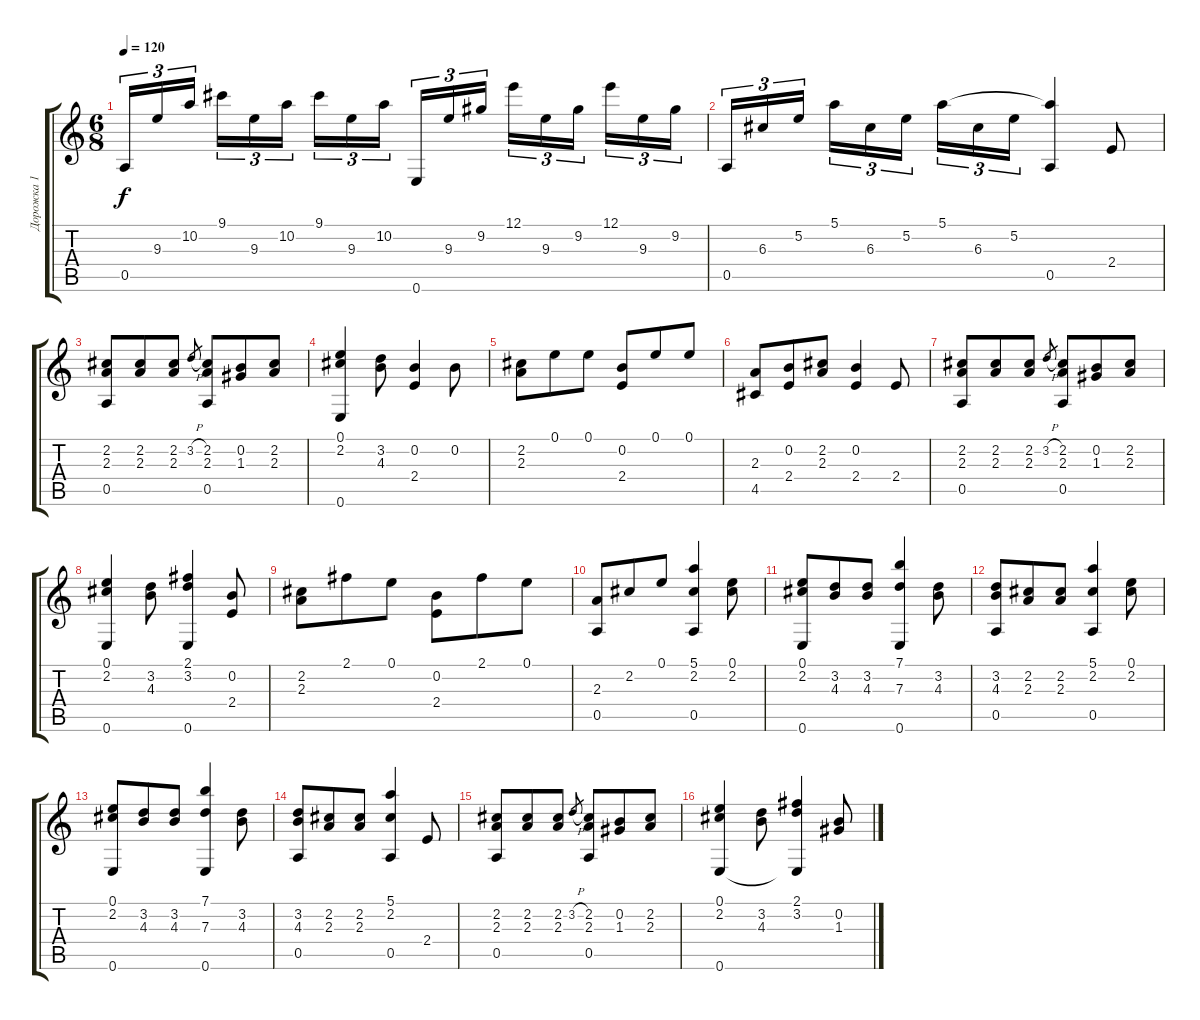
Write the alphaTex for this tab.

\track ("Дорожка 1" "Дорожка 1") {instrument acousticguitarnylon}
\staff {score tabs}
\tuning (E4 B3 G3 D3 A2 E2) {hide}
\ts (6 8)
\tempo 120
\clef g2
\ks c
0.5.16{tu (3 2) dy f} 9.3.16{tu (3 2)} 10.2.16{tu (3 2) beam splitsecondary} 9.1.16{tu (3 2)} 9.3.16{tu (3 2)} 10.2.16{tu (3 2) beam splitsecondary} 9.1.16{tu (3 2)} 9.3.16{tu (3 2)} 10.2.16{tu (3 2)} 0.6.16{tu (3 2)} 9.3.16{tu (3 2)} 9.2.16{tu (3 2) beam splitsecondary} 12.1.16{tu (3 2)} 9.3.16{tu (3 2)} 9.2.16{tu (3 2) beam splitsecondary} 12.1.16{tu (3 2)} 9.3.16{tu (3 2)} 9.2.16{tu (3 2)} |
0.5.16{tu (3 2)} 6.3.16{tu (3 2)} 5.2.16{tu (3 2) beam splitsecondary} 5.1.16{tu (3 2)} 6.3.16{tu (3 2)} 5.2.16{tu (3 2) beam splitsecondary} 5.1.16{tu (3 2)} 6.3.16{tu (3 2)} 5.2.16{tu (3 2)} (5.1{t} 0.5).4 2.4.8 |
(2.2 2.3 0.5).8 (2.2 2.3).8 (2.2 2.3).8 3.2{h}.8{gr} (2.2 2.3 0.5).8 (0.2 1.3).8 (2.2 2.3).8 |
(0.1 2.2 0.6).4 (3.2 4.3).8 (0.2 2.4).4 0.2.8 |
(2.2 2.3).8 0.1.8 0.1.8 (0.2 2.4).8 0.1.8 0.1.8 |
(2.3 4.5).8 (0.2 2.4).8 (2.2 2.3).8 (0.2 2.4).4 2.4.8 |
(2.2 2.3 0.5).8 (2.2 2.3).8 (2.2 2.3).8 3.2{h}.8{gr} (2.2 2.3 0.5).8 (0.2 1.3).8 (2.2 2.3).8 |
(0.1 2.2 0.6).4 (3.2 4.3).8 (2.1 3.2 0.6).4 (0.2 2.4).8 |
(2.2 2.3).8 2.1.8 0.1.8 (0.2 2.4).8 2.1.8 0.1.8 |
(2.3 0.5).8 2.2.8 0.1.8 (5.1 2.2 0.5).4 (0.1 2.2).8 |
(0.1 2.2 0.6).8 (3.2 4.3).8 (3.2 4.3).8 (7.1 7.3 0.6).4 (3.2 4.3).8 |
(3.2 4.3 0.5).8 (2.2 2.3).8 (2.2 2.3).8 (5.1 2.2 0.5).4 (0.1 2.2).8 |
(0.1 2.2 0.6).8 (3.2 4.3).8 (3.2 4.3).8 (7.1 7.3 0.6).4 (3.2 4.3).8 |
(3.2 4.3 0.5).8 (2.2 2.3).8 (2.2 2.3).8 (5.1 2.2 0.5).4 2.4.8 |
(2.2 2.3 0.5).8 (2.2 2.3).8 (2.2 2.3).8 3.2{h}.8{gr} (2.2 2.3 0.5).8 (0.2 1.3).8 (2.2 2.3).8 |
(0.1 2.2 0.6).4 (3.2 4.3).8 (2.1 3.2 0.6{t}).4 (0.2 1.3).8
